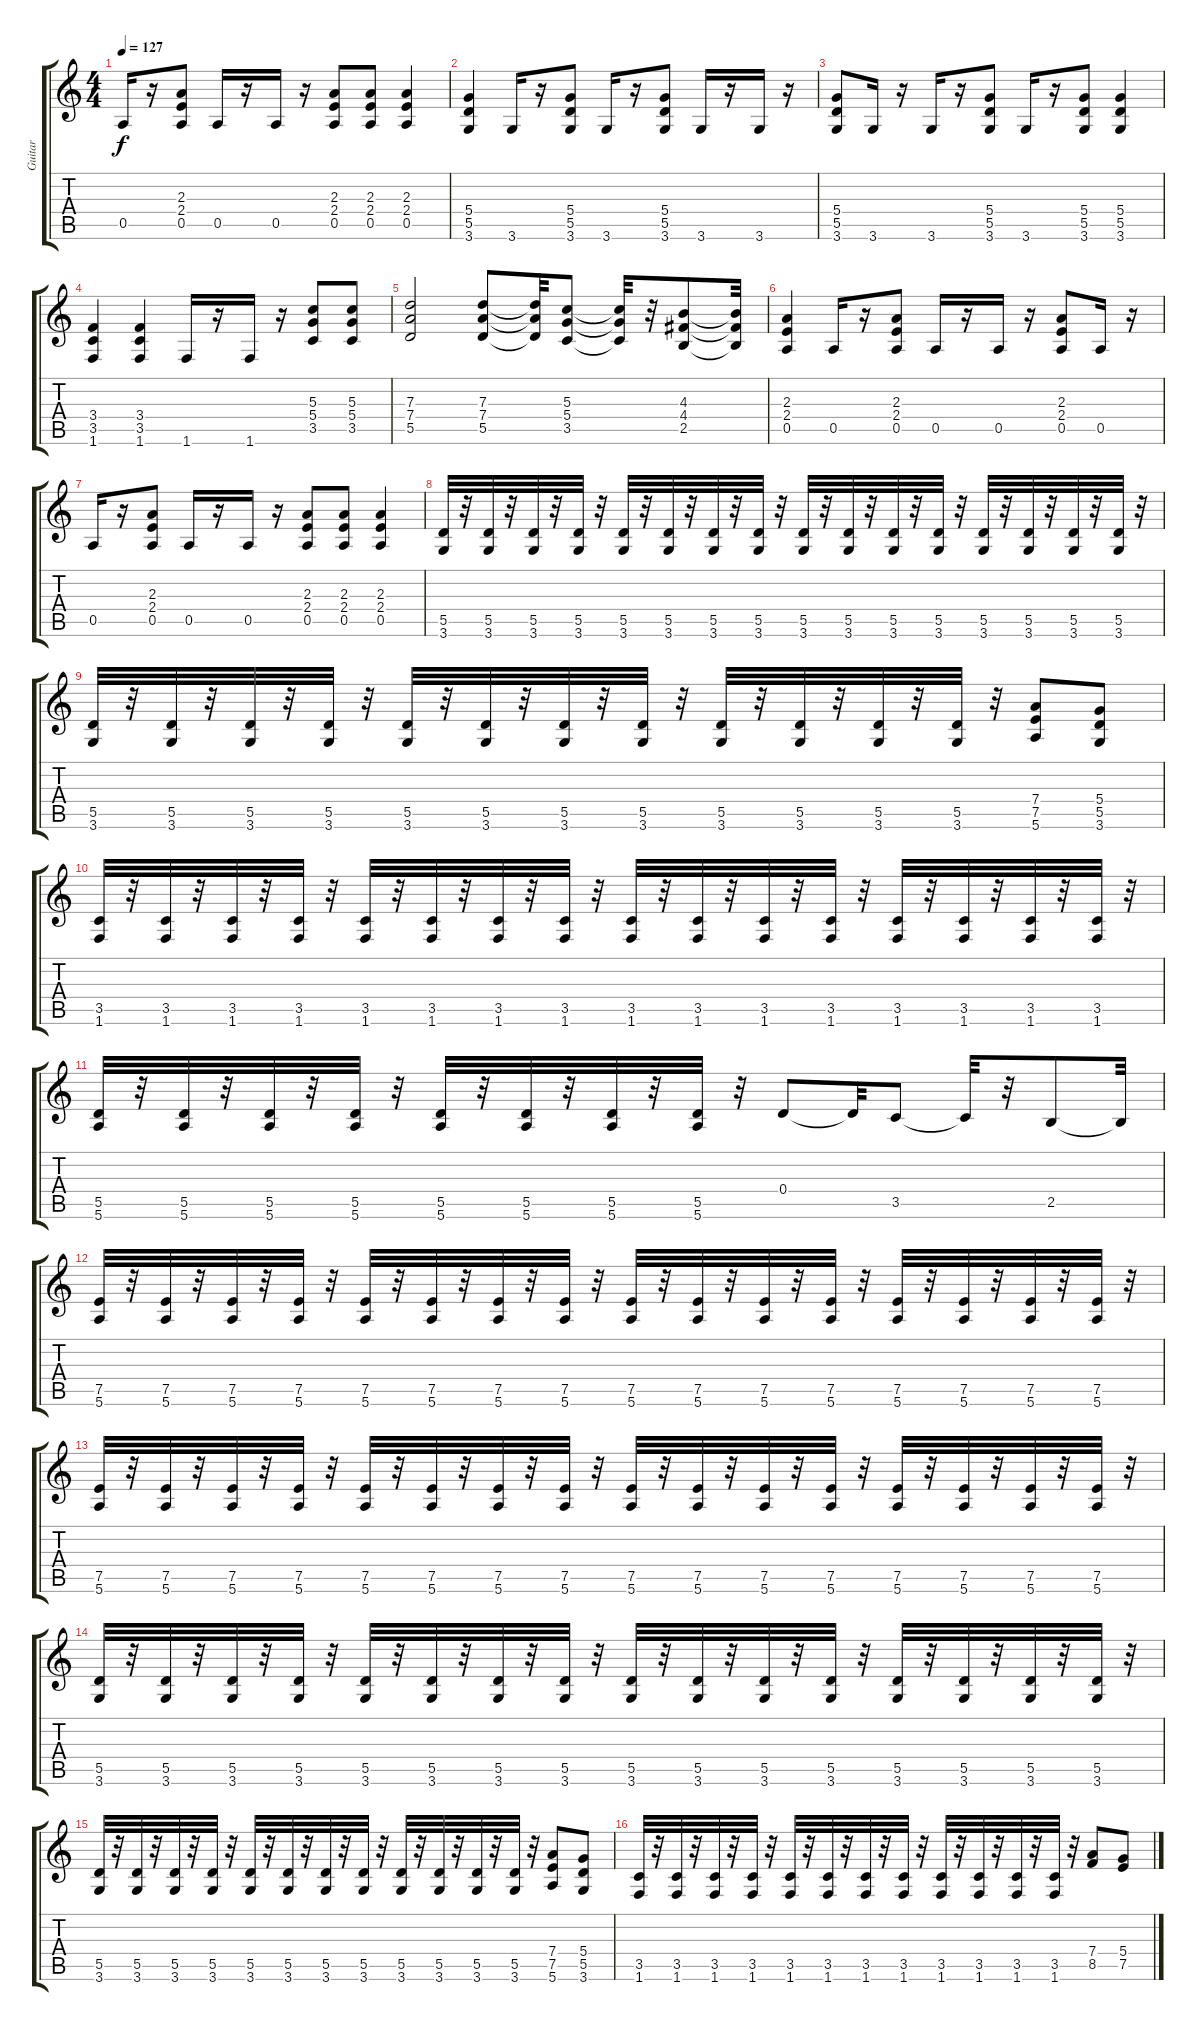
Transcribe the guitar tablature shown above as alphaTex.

\track ("Guitar " "Guitar ") {instrument distortionguitar}
\staff {score tabs}
\tuning (E4 B3 G3 D3 A2 E2) {hide}
\ts (4 4)
\tempo 127
\clef g2
\ks c
0.5.16{dy f} r.16 (2.3 2.4 0.5).8 0.5.16 r.16 0.5.16 r.16 (2.3 2.4 0.5).8 (2.3 2.4 0.5).8 (2.3 2.4 0.5).4 |
(5.4 5.5 3.6).4 3.6.16 r.16 (5.4 5.5 3.6).8 3.6.16 r.16 (5.4 5.5 3.6).8 3.6.16 r.16 3.6.16 r.16 |
(5.4 5.5 3.6).8 3.6.16 r.16 3.6.16 r.16 (5.4 5.5 3.6).8 3.6.16 r.16 (5.4 5.5 3.6).8 (5.4 5.5 3.6).4 |
(3.4 3.5 1.6).4 (3.4 3.5 1.6).4 1.6.16 r.16 1.6.16 r.16 (5.3 5.4 3.5).8 (5.3 5.4 3.5).8 |
(7.3 7.4 5.5).2 (7.3 7.4 5.5).8 (7.3{t} 7.4{t} 5.5{t}).32 (5.3 5.4 3.5).8 (5.3{t} 5.4{t} 3.5{t}).32 r.32 (4.3 4.4 2.5).8 (4.3{t} 4.4{t} 2.5{t}).32 |
(2.3 2.4 0.5).4 0.5.16 r.16 (2.3 2.4 0.5).8 0.5.16 r.16 0.5.16 r.16 (2.3 2.4 0.5).8 0.5.16 r.16 |
0.5.16 r.16 (2.3 2.4 0.5).8 0.5.16 r.16 0.5.16 r.16 (2.3 2.4 0.5).8 (2.3 2.4 0.5).8 (2.3 2.4 0.5).4 |
(5.5 3.6).32 r.32 (5.5 3.6).32 r.32 (5.5 3.6).32 r.32 (5.5 3.6).32 r.32 (5.5 3.6).32 r.32 (5.5 3.6).32 r.32 (5.5 3.6).32 r.32 (5.5 3.6).32 r.32 (5.5 3.6).32 r.32 (5.5 3.6).32 r.32 (5.5 3.6).32 r.32 (5.5 3.6).32 r.32 (5.5 3.6).32 r.32 (5.5 3.6).32 r.32 (5.5 3.6).32 r.32 (5.5 3.6).32 r.32 |
(5.5 3.6).32 r.32 (5.5 3.6).32 r.32 (5.5 3.6).32 r.32 (5.5 3.6).32 r.32 (5.5 3.6).32 r.32 (5.5 3.6).32 r.32 (5.5 3.6).32 r.32 (5.5 3.6).32 r.32 (5.5 3.6).32 r.32 (5.5 3.6).32 r.32 (5.5 3.6).32 r.32 (5.5 3.6).32 r.32 (7.4 7.5 5.6).8 (5.4 5.5 3.6).8 |
(3.5 1.6).32 r.32 (3.5 1.6).32 r.32 (3.5 1.6).32 r.32 (3.5 1.6).32 r.32 (3.5 1.6).32 r.32 (3.5 1.6).32 r.32 (3.5 1.6).32 r.32 (3.5 1.6).32 r.32 (3.5 1.6).32 r.32 (3.5 1.6).32 r.32 (3.5 1.6).32 r.32 (3.5 1.6).32 r.32 (3.5 1.6).32 r.32 (3.5 1.6).32 r.32 (3.5 1.6).32 r.32 (3.5 1.6).32 r.32 |
(5.5 5.6).32 r.32 (5.5 5.6).32 r.32 (5.5 5.6).32 r.32 (5.5 5.6).32 r.32 (5.5 5.6).32 r.32 (5.5 5.6).32 r.32 (5.5 5.6).32 r.32 (5.5 5.6).32 r.32 0.4.8 0.4{t}.32 3.5.8 3.5{t}.32 r.32 2.5.8 2.5{t}.32 |
(7.5 5.6).32 r.32 (7.5 5.6).32 r.32 (7.5 5.6).32 r.32 (7.5 5.6).32 r.32 (7.5 5.6).32 r.32 (7.5 5.6).32 r.32 (7.5 5.6).32 r.32 (7.5 5.6).32 r.32 (7.5 5.6).32 r.32 (7.5 5.6).32 r.32 (7.5 5.6).32 r.32 (7.5 5.6).32 r.32 (7.5 5.6).32 r.32 (7.5 5.6).32 r.32 (7.5 5.6).32 r.32 (7.5 5.6).32 r.32 |
(7.5 5.6).32 r.32 (7.5 5.6).32 r.32 (7.5 5.6).32 r.32 (7.5 5.6).32 r.32 (7.5 5.6).32 r.32 (7.5 5.6).32 r.32 (7.5 5.6).32 r.32 (7.5 5.6).32 r.32 (7.5 5.6).32 r.32 (7.5 5.6).32 r.32 (7.5 5.6).32 r.32 (7.5 5.6).32 r.32 (7.5 5.6).32 r.32 (7.5 5.6).32 r.32 (7.5 5.6).32 r.32 (7.5 5.6).32 r.32 |
(5.5 3.6).32 r.32 (5.5 3.6).32 r.32 (5.5 3.6).32 r.32 (5.5 3.6).32 r.32 (5.5 3.6).32 r.32 (5.5 3.6).32 r.32 (5.5 3.6).32 r.32 (5.5 3.6).32 r.32 (5.5 3.6).32 r.32 (5.5 3.6).32 r.32 (5.5 3.6).32 r.32 (5.5 3.6).32 r.32 (5.5 3.6).32 r.32 (5.5 3.6).32 r.32 (5.5 3.6).32 r.32 (5.5 3.6).32 r.32 |
(5.5 3.6).32 r.32 (5.5 3.6).32 r.32 (5.5 3.6).32 r.32 (5.5 3.6).32 r.32 (5.5 3.6).32 r.32 (5.5 3.6).32 r.32 (5.5 3.6).32 r.32 (5.5 3.6).32 r.32 (5.5 3.6).32 r.32 (5.5 3.6).32 r.32 (5.5 3.6).32 r.32 (5.5 3.6).32 r.32 (7.4 7.5 5.6).8 (5.4 5.5 3.6).8 |
(3.5 1.6).32 r.32 (3.5 1.6).32 r.32 (3.5 1.6).32 r.32 (3.5 1.6).32 r.32 (3.5 1.6).32 r.32 (3.5 1.6).32 r.32 (3.5 1.6).32 r.32 (3.5 1.6).32 r.32 (3.5 1.6).32 r.32 (3.5 1.6).32 r.32 (3.5 1.6).32 r.32 (3.5 1.6).32 r.32 (7.4 8.5).8 (5.4 7.5).8
